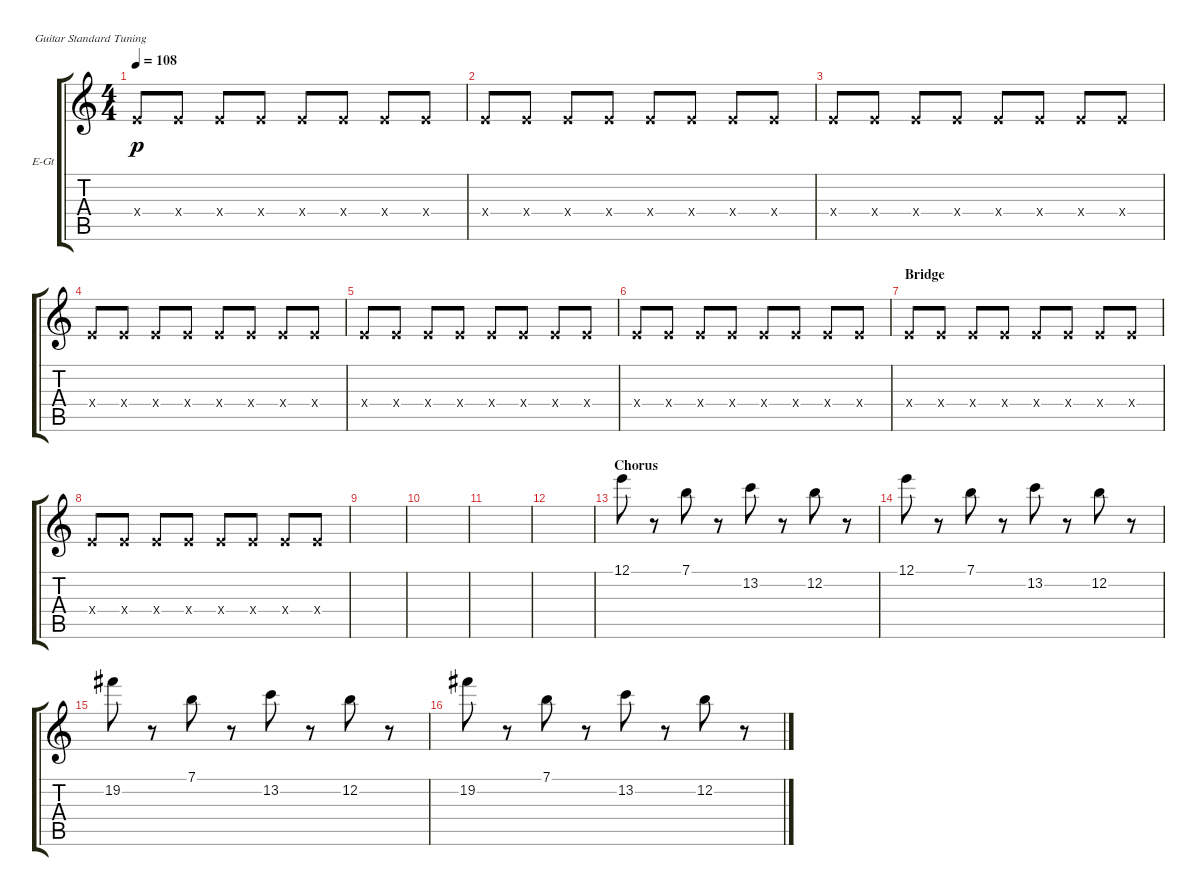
\bracketExtendMode groupsimilarinstruments
\firstSystemTrackNameOrientation horizontal
\otherSystemsTrackNameOrientation horizontal
\track ("Electric Guitar 2" "E-Gt") {instrument distortionguitar}
\staff {score tabs}
\tuning (E4 B3 G3 D3 A2 E2)
\ts (4 4)
\tempo 108
\clef g2
\ks c
2.4{x}.8{dy p} 2.4{x}.8 2.4{x}.8 2.4{x}.8 2.4{x}.8 2.4{x}.8 2.4{x}.8 2.4{x}.8 |
2.4{x}.8 2.4{x}.8 2.4{x}.8 2.4{x}.8 2.4{x}.8 2.4{x}.8 2.4{x}.8 2.4{x}.8 |
2.4{x}.8 2.4{x}.8 2.4{x}.8 2.4{x}.8 2.4{x}.8 2.4{x}.8 2.4{x}.8 2.4{x}.8 |
2.4{x}.8 2.4{x}.8 2.4{x}.8 2.4{x}.8 2.4{x}.8 2.4{x}.8 2.4{x}.8 2.4{x}.8 |
2.4{x}.8 2.4{x}.8 2.4{x}.8 2.4{x}.8 2.4{x}.8 2.4{x}.8 2.4{x}.8 2.4{x}.8 |
2.4{x}.8 2.4{x}.8 2.4{x}.8 2.4{x}.8 2.4{x}.8 2.4{x}.8 2.4{x}.8 2.4{x}.8 |
\section ("" "Bridge")
2.4{x}.8 2.4{x}.8 2.4{x}.8 2.4{x}.8 2.4{x}.8 2.4{x}.8 2.4{x}.8 2.4{x}.8 |
2.4{x}.8 2.4{x}.8 2.4{x}.8 2.4{x}.8 2.4{x}.8 2.4{x}.8 2.4{x}.8 2.4{x}.8 |
|
|
|
|
\section ("" "Chorus")
12.1.8 r.8 7.1.8 r.8 13.2.8 r.8 12.2.8 r.8 |
12.1.8 r.8 7.1.8 r.8 13.2.8 r.8 12.2.8 r.8 |
19.2.8 r.8 7.1.8 r.8 13.2.8 r.8 12.2.8 r.8 |
19.2.8 r.8 7.1.8 r.8 13.2.8 r.8 12.2.8 r.8
